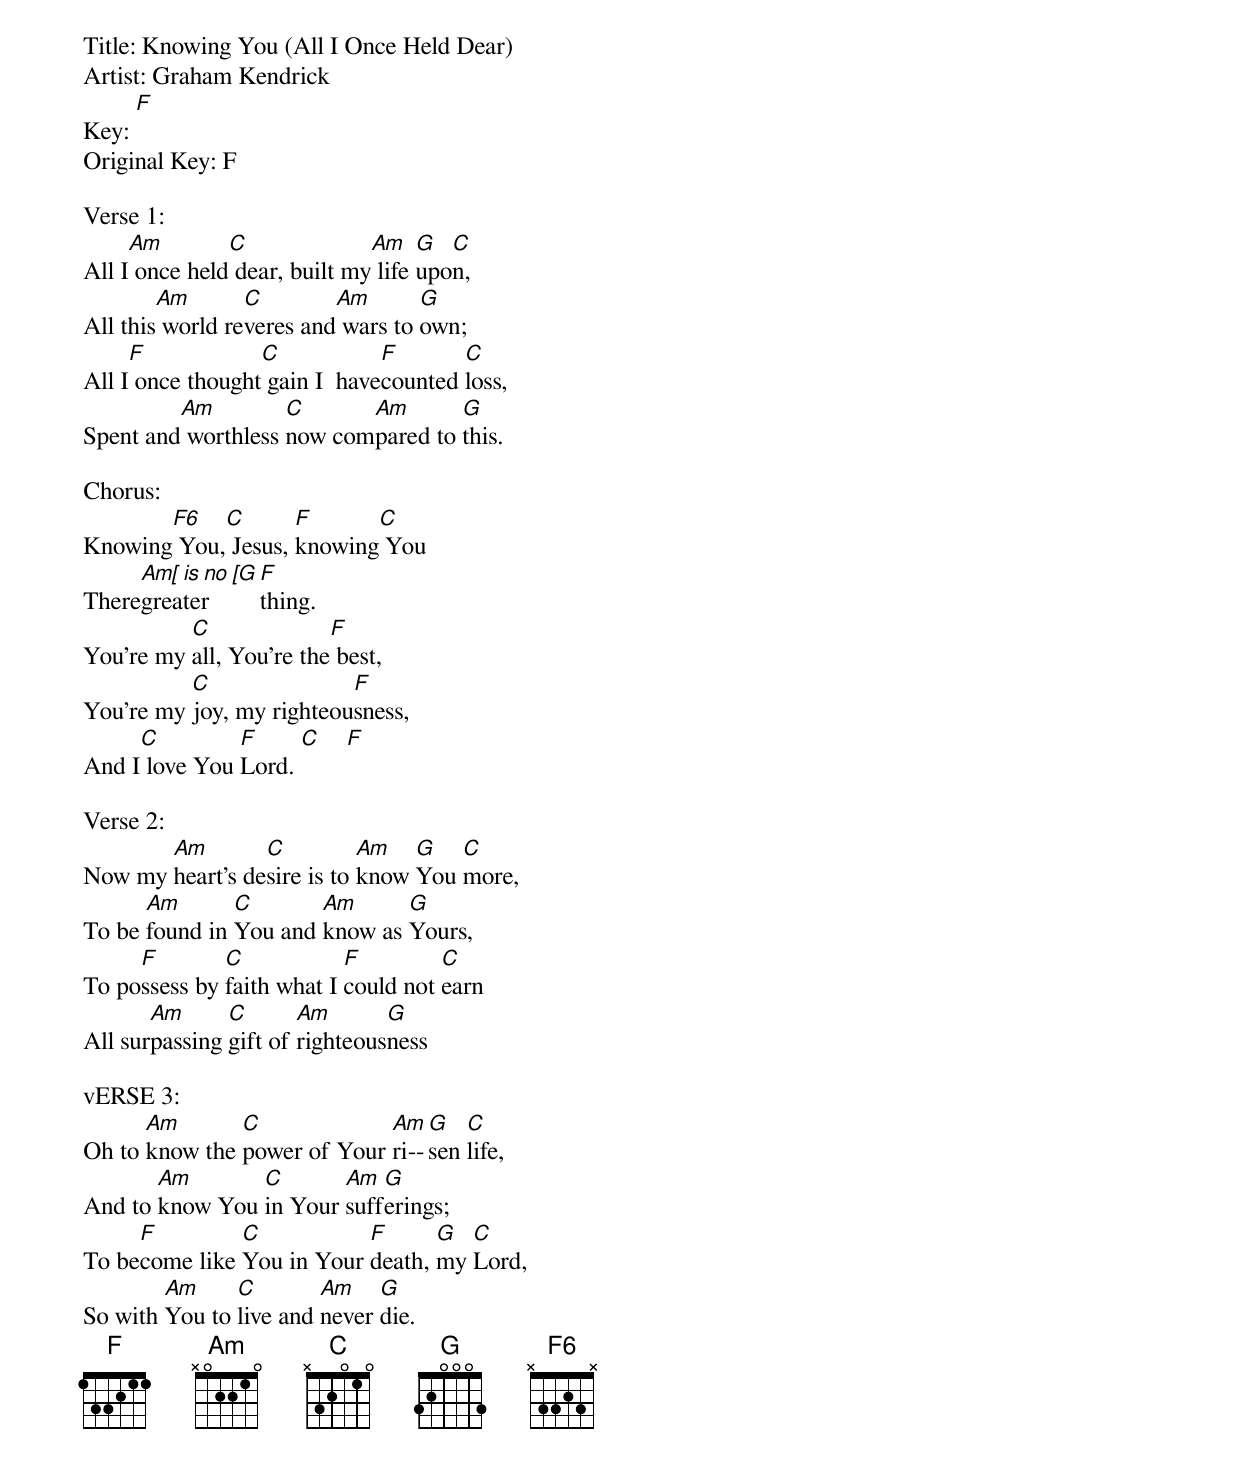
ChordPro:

Title: Knowing You (All I Once Held Dear)
Artist: Graham Kendrick
Key: [F]
Original Key: F

Verse 1:
All I[Am] once held[C] dear, built my[Am] life [G]upo[C]n,
All this[Am] world re[C]veres and[Am] wars to [G]own;
All I[F] once thought[C] gain I  have[F]counted [C]loss,
Spent and[Am] worthless [C]now com[Am]pared to [G]this.

Chorus:
Knowing[F6] You,[C] Jesus, [F]knowing[C] You
There[Am[ is no [G]greater [F]thing.
You're my [C]all, You're the[F] best,
You're my [C]joy, my righteou[F]sness,
And I[C] love You [F]Lord. [C]    [F]

Verse 2:
Now my [Am]heart's de[C]sire is to [Am]know [G]You [C]more,
To be [Am]found in [C]You and [Am]know as [G]Yours,
To po[F]ssess by [C]faith what I [F]could not [C]earn
All sur[Am]passing [C]gift of [Am]righteous[G]ness

vERSE 3:
Oh to [Am]know the [C]power of Your [Am]ri--[G]sen [C]life,
And to [Am]know You [C]in Your [Am]suff[G]erings;
To be[F]come like [C]You in Your [F]death, [G]my [C]Lord,
So with [Am]You to [C]live and [Am]never [G]die.
